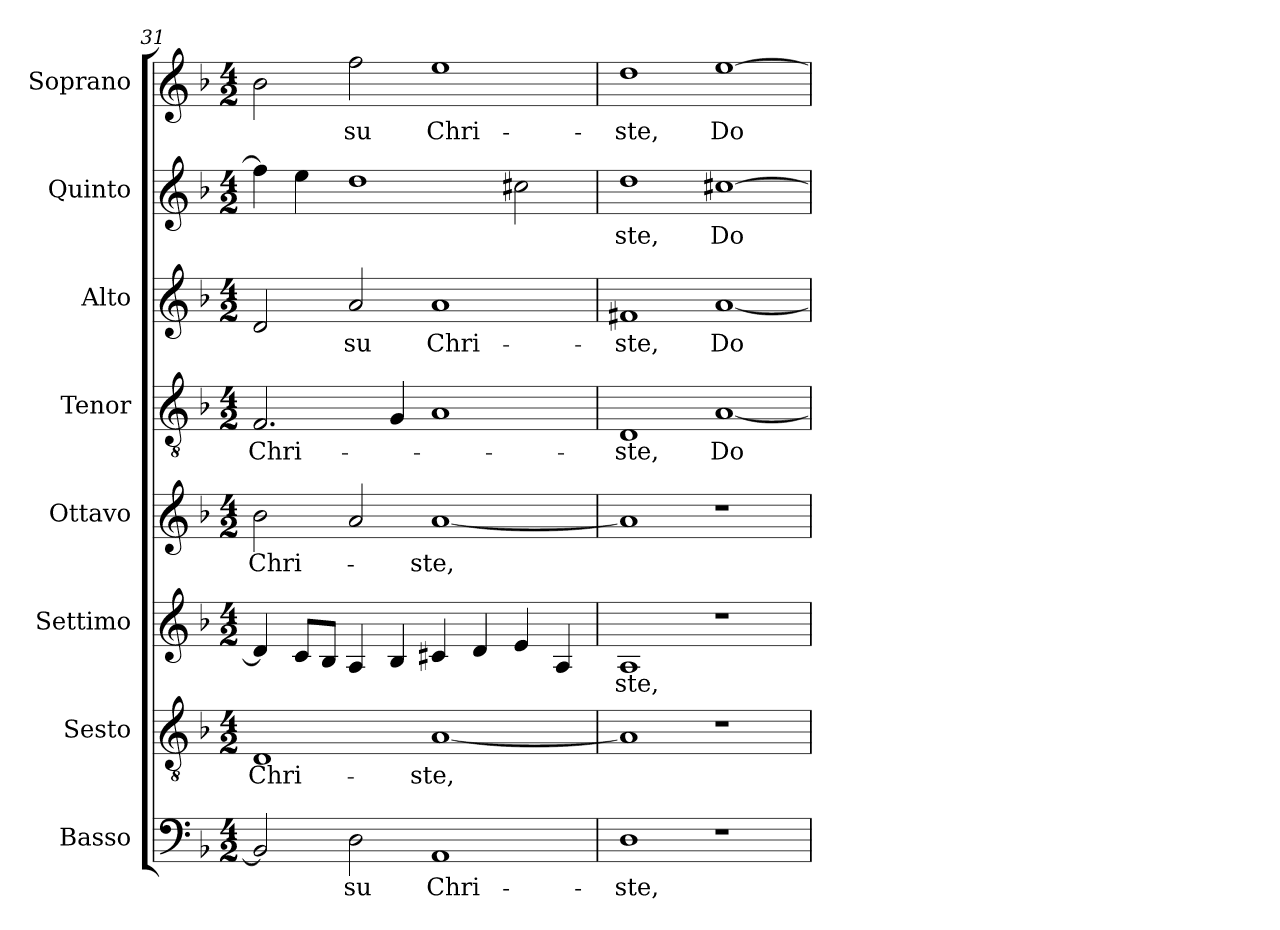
**kern	**text	**kern	**text	**kern	**text	**kern	**text	**kern	**text	**kern	**text	**kern	**text	**kern	**text
*part8	*part8	*part7	*part7	*part6	*part6	*part5	*part5	*part4	*part4	*part3	*part3	*part2	*part2	*part1	*part1
*staff8	*staff8	*staff7	*staff7	*staff6	*staff6	*staff5	*staff5	*staff4	*staff4	*staff3	*staff3	*staff2	*staff2	*staff1	*staff1
*I"Basso	*	*I"Sesto	*	*I"Settimo	*	*I"Ottavo	*	*I"Tenor	*	*I"Alto	*	*I"Quinto	*	*I"Soprano	*
*I'B.	*	*I'Ss.	*	*I'St.	*	*I'Ot.	*	*I'T.	*	*I'A.	*	*I'Q.	*	*I'S.	*
!!LO:PB:g=z
*clefF4	*	*clefGv2	*	*clefG2	*	*clefG2	*	*clefGv2	*	*clefG2	*	*clefG2	*	*clefG2	*
*	*	*ITrd7c12	*	*	*	*	*	*ITrd7c12	*	*	*	*	*	*	*
*k[b-]	*	*k[b-]	*	*k[b-]	*	*k[b-]	*	*k[b-]	*	*k[b-]	*	*k[b-]	*	*k[b-]	*
*F:	*	*F:	*	*F:	*	*F:	*	*F:	*	*F:	*	*F:	*	*F:	*
*M4/2	*	*M4/2	*	*M4/2	*	*M4/2	*	*M4/2	*	*M4/2	*	*M4/2	*	*M4/2	*
=31	=31	=31	=31	=31	=31	=31	=31	=31	=31	=31	=31	=31	=31	=31	=31
!	!	!	!LO:LY:b:color=#000000	!	!	!	!	!	!	!	!	!	!	!	!
!	!	!	!	!	!	!	!LO:LY:b:color=#000000	!	!	!	!	!	!	!	!
!	!	!	!	!	!	!	!	!	!LO:LY:b:color=#000000	!	!	!	!	!	!
2BB-i/]	.	1DDi	Chri-	4di/]	.	2b-i\	Chri-	2.FFi/	Chri-	2di/	.	4ffi\]	.	2b-i\	.
.	.	.	.	8ci/L	.	.	.	.	.	.	.	4eei\	.	.	.
.	.	.	.	8B-i/J	.	.	.	.	.	.	.	.	.	.	.
!	!LO:LY:b:color=#000000	!	!	!	!	!	!	!	!	!	!	!	!	!	!
!	!	!	!	!	!	!	!	!	!	!	!LO:LY:b:color=#000000	!	!	!	!
!	!	!	!	!	!	!	!	!	!	!	!	!	!	!	!LO:LY:b:color=#000000
2Di\	-su	.	.	4Ai/	.	2ai/	.	.	.	2ai/	-su	1ddi	.	2ffi\	-su
.	.	.	.	4B-i/	.	.	.	4GGi/	.	.	.	.	.	.	.
!	!LO:LY:b:color=#000000	!	!	!	!	!	!	!	!	!	!	!	!	!	!
!	!	!	!LO:LY:b:color=#000000	!	!	!	!	!	!	!	!	!	!	!	!
!	!	!	!	!	!	!	!LO:LY:b:color=#000000	!	!	!	!	!	!	!	!
!	!	!	!	!	!	!	!	!	!	!	!LO:LY:b:color=#000000	!	!	!	!
!	!	!	!	!	!	!	!	!	!	!	!	!	!	!	!LO:LY:b:color=#000000
1AAi	Chri-	[1AAi	-ste,	4c#Xi/	.	[1ai	-ste,	1AAi	.	1ai	Chri-	.	.	1eei	Chri-
.	.	.	.	4di/	.	.	.	.	.	.	.	.	.	.	.
.	.	.	.	4ei/	.	.	.	.	.	.	.	2cc#Xi\	.	.	.
.	.	.	.	4Ai/	.	.	.	.	.	.	.	.	.	.	.
=32	=32	=32	=32	=32	=32	=32	=32	=32	=32	=32	=32	=32	=32	=32	=32
!	!LO:LY:b:color=#000000	!	!	!	!	!	!	!	!	!	!	!	!	!	!
!	!	!	!	!	!LO:LY:b:color=#000000	!	!	!	!	!	!	!	!	!	!
!	!	!	!	!	!	!	!	!	!LO:LY:b:color=#000000	!	!	!	!	!	!
!	!	!	!	!	!	!	!	!	!	!	!LO:LY:b:color=#000000	!	!	!	!
!	!	!	!	!	!	!	!	!	!	!	!	!	!LO:LY:b:color=#000000	!	!
!	!	!	!	!	!	!	!	!	!	!	!	!	!	!	!LO:LY:b:color=#000000
1Di	-ste,	1AAi]	.	1Ai	-ste,	1ai]	.	1DDi	-ste,	1f#Xi	-ste,	1ddi	-ste,	1ddi	-ste,
!	!	!	!	!	!	!	!	!	!LO:LY:b:color=#000000	!	!	!	!	!	!
!	!	!	!	!	!	!	!	!	!	!	!LO:LY:b:color=#000000	!	!	!	!
!	!	!	!	!	!	!	!	!	!	!	!	!	!LO:LY:b:color=#000000	!	!
!	!	!	!	!	!	!	!	!	!	!	!	!	!	!	!LO:LY:b:color=#000000
1r	.	1r	.	1r	.	1r	.	[1AAi	Do-	[1ai	Do-	[1cc#Xi	Do-	[1eei	Do-
=	=	=	=	=	=	=	=	=	=	=	=	=	=	=	=
*-	*-	*-	*-	*-	*-	*-	*-	*-	*-	*-	*-	*-	*-	*-	*-
